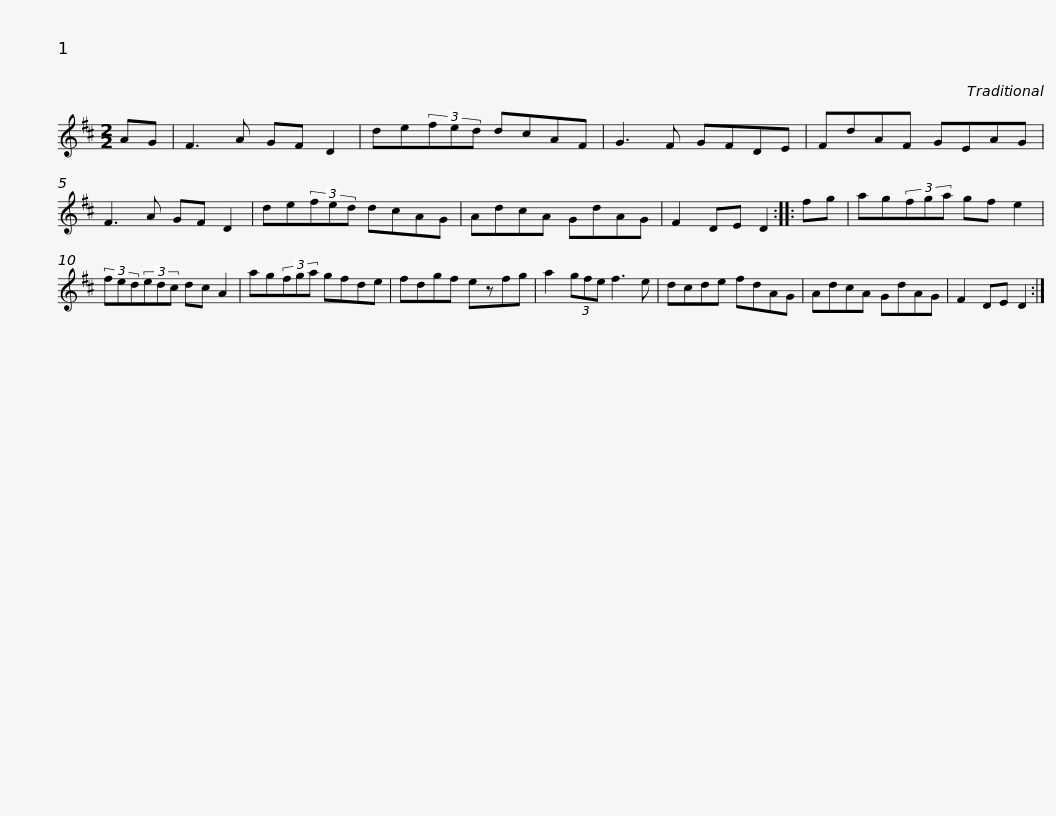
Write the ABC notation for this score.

X:1
L:1/8
M:2/2
I:linebreak $
K:D
V:1 treble
V:1
 AG | F3 A GF D2 | de(3fed dcAF | G3 F GFDE | FdAF GEAG | %5
 F3 A GF D2 |$ de(3fed dcAG | AdcA GdAG | F2 DE D2 :: fg | %10
 ag(3fga gf e2 | (3fed(3edc dc A2 |$ ag(3fga gfde | fdgf ezfg | a2 (3gfe f3 e | %15
 dcde fdAG | AdcA GdAG | F2 DE D2 :| %18
